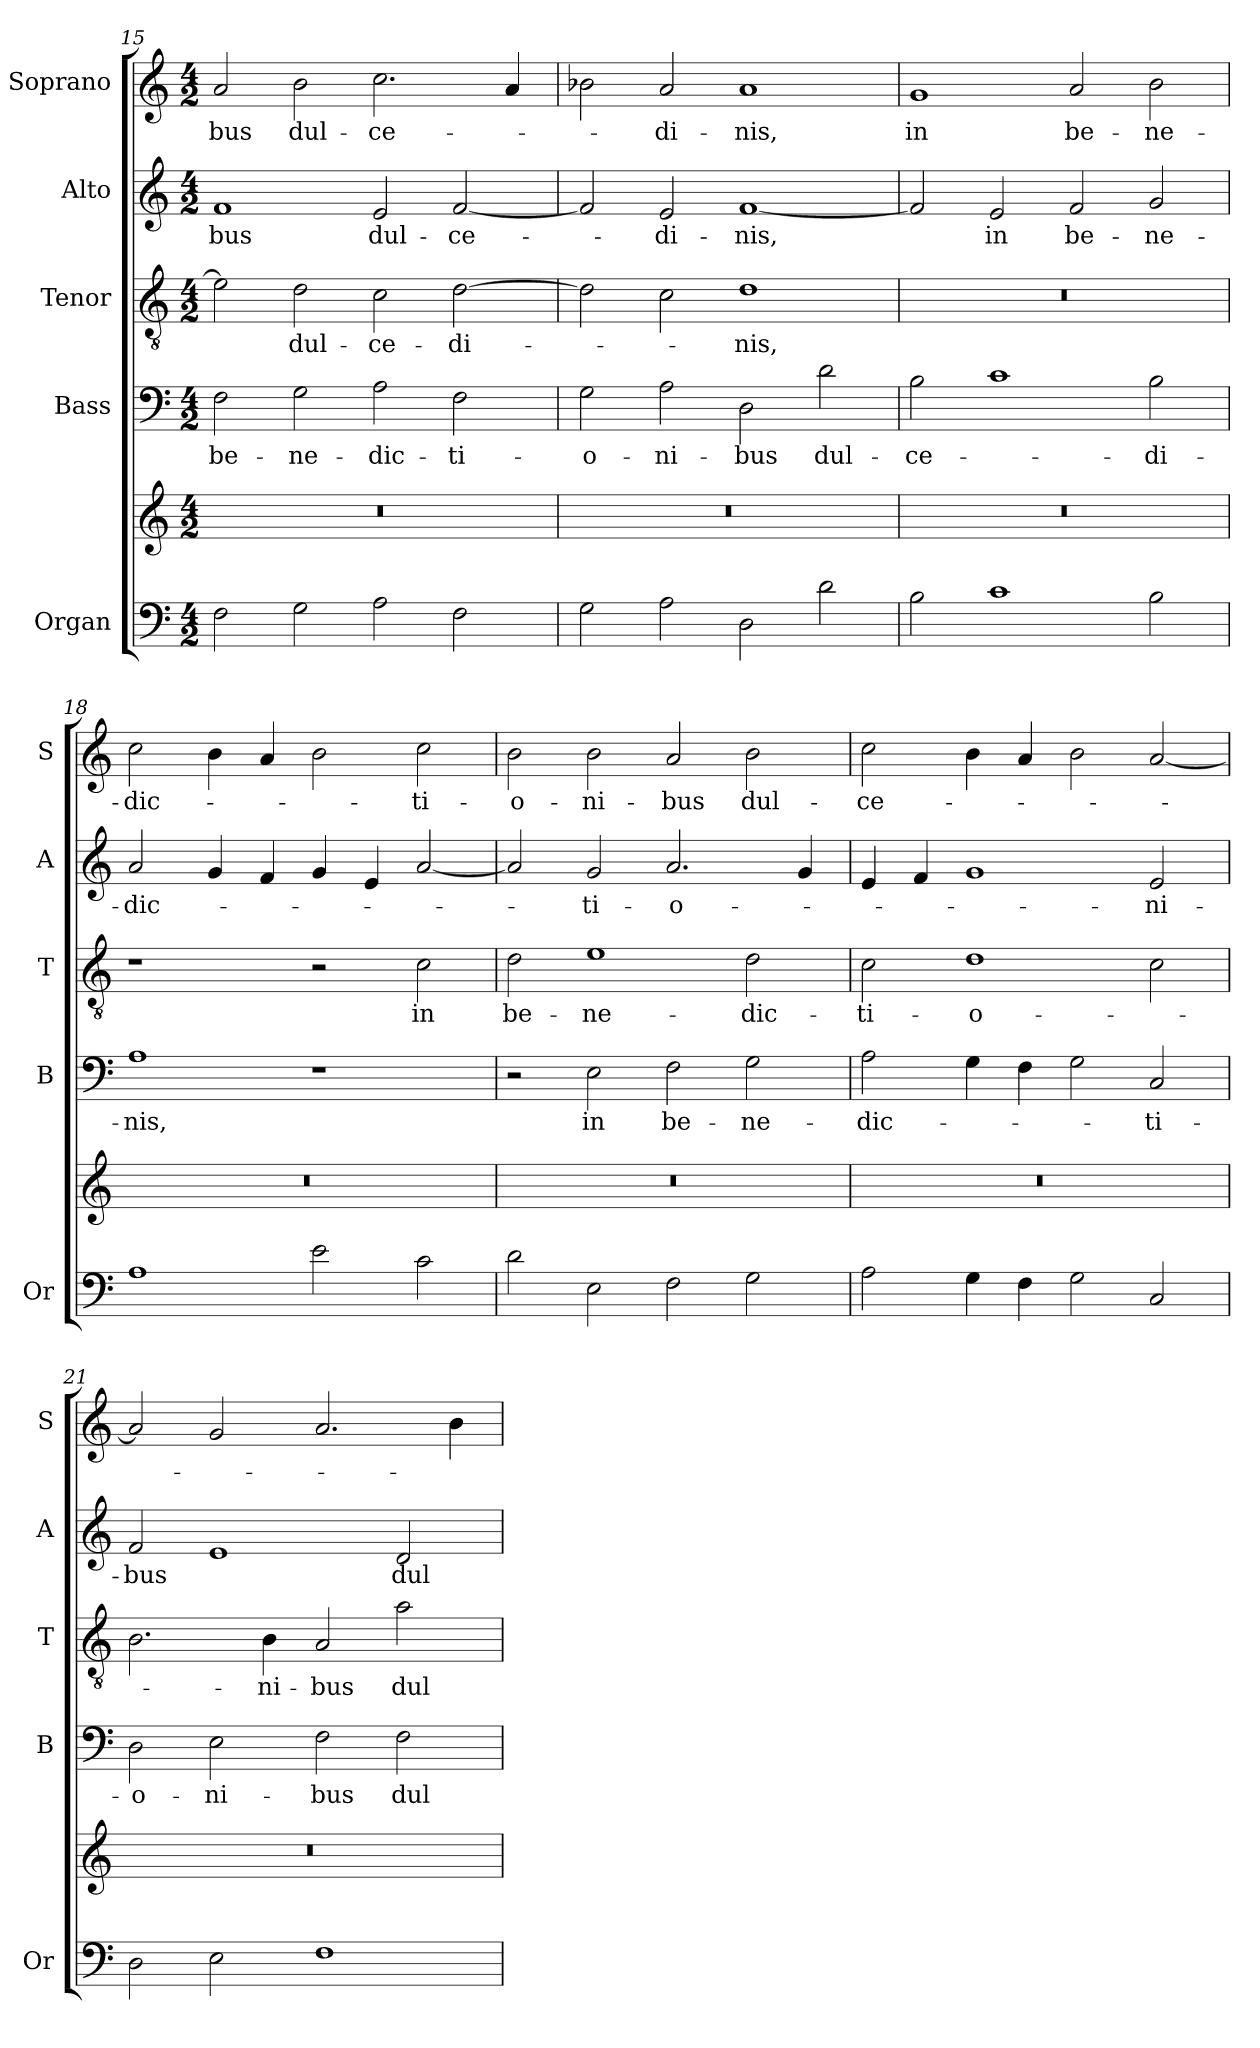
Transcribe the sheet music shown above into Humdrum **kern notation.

**kern	**kern	**kern	**text	**kern	**text	**kern	**text	**kern	**text
*part5	*part5	*part4	*part4	*part3	*part3	*part2	*part2	*part1	*part1
*staff6	*staff5	*staff4	*staff4	*staff3	*staff3	*staff2	*staff2	*staff1	*staff1
*I"Organ	*	*I"Bass	*	*I"Tenor	*	*I"Alto	*	*I"Soprano	*
*I'Or	*	*I'B	*	*I'T	*	*I'A	*	*I'S	*
*clefF4	*clefG2	*clefF4	*	*clefGv2	*	*clefG2	*	*clefG2	*
*k[]	*k[]	*k[]	*	*k[]	*	*k[]	*	*k[]	*
*M4/2	*M4/2	*M4/2	*	*M4/2	*	*M4/2	*	*M4/2	*
=15	=15	=15	=15	=15	=15	=15	=15	=15	=15
!	!	!	!LO:LY:b	!	!	!	!LO:LY:b	!	!LO:LY:b
2F\	0r	2F\	be-	2e\]	.	1f	-bus	2a/	-bus
!	!	!	!LO:LY:b	!	!LO:LY:b	!	!	!	!LO:LY:b
2G\	.	2G\	-ne-	2d\	dul-	.	.	2b\	dul-
!	!	!	!LO:LY:b	!	!LO:LY:b	!	!LO:LY:b	!	!LO:LY:b
2A\	.	2A\	-dic-	2c\	-ce-	2e/	dul-	2.cc\	-ce-
!	!	!	!LO:LY:b	!	!LO:LY:b	!	!LO:LY:b	!	!
2F\	.	2F\	-ti-	[2d\	-di-	[2f/	-ce-	.	.
.	.	.	.	.	.	.	.	4a/	.
=16	=16	=16	=16	=16	=16	=16	=16	=16	=16
!	!	!	!LO:LY:b	!	!	!	!	!	!
2G\	0r	2G\	-o-	2d\]	.	2f/]	.	2b-X\	.
!	!	!	!LO:LY:b	!	!	!	!LO:LY:b	!	!LO:LY:b
2A\	.	2A\	-ni-	2c\	.	2e/	-di-	2a/	-di-
!	!	!	!LO:LY:b	!	!LO:LY:b	!	!LO:LY:b	!	!LO:LY:b
2D\	.	2D\	-bus	1d	-nis,	[1f	-nis,	1a	-nis,
!	!	!	!LO:LY:b	!	!	!	!	!	!
2d\	.	2d\	dul-	.	.	.	.	.	.
!!LO:LB:g=z
=17	=17	=17	=17	=17	=17	=17	=17	=17	=17
!	!	!	!LO:LY:b	!	!	!	!	!	!LO:LY:b
2B\	0r	2B\	-ce-	0r	.	2f/]	.	1g	in
!	!	!	!	!	!	!	!LO:LY:b	!	!
1c	.	1c	.	.	.	2e/	in	.	.
!	!	!	!	!	!	!	!LO:LY:b	!	!LO:LY:b
.	.	.	.	.	.	2f/	be-	2a/	be-
!	!	!	!LO:LY:b	!	!	!	!LO:LY:b	!	!LO:LY:b
2B\	.	2B\	-di-	.	.	2g/	-ne-	2b\	-ne-
=18	=18	=18	=18	=18	=18	=18	=18	=18	=18
!	!	!	!LO:LY:b	!	!	!	!LO:LY:b	!	!LO:LY:b
1A	0r	1A	-nis,	1r	.	2a/	-dic-	2cc\	-dic-
.	.	.	.	.	.	4g/	.	4b\	.
.	.	.	.	.	.	4f/	.	4a/	.
2e\	.	1r	.	2r	.	4g/	.	2b\	.
.	.	.	.	.	.	4e/	.	.	.
!	!	!	!	!	!LO:LY:b	!	!	!	!LO:LY:b
2c\	.	.	.	2c\	in	[2a/	.	2cc\	-ti-
=19	=19	=19	=19	=19	=19	=19	=19	=19	=19
!	!	!	!	!	!LO:LY:b	!	!	!	!LO:LY:b
2d\	0r	2r	.	2d\	be-	2a/]	.	2b\	-o-
!	!	!	!LO:LY:b	!	!LO:LY:b	!	!LO:LY:b	!	!LO:LY:b
2E\	.	2E\	in	1e	-ne-	2g/	-ti-	2b\	-ni-
!	!	!	!LO:LY:b	!	!	!	!LO:LY:b	!	!LO:LY:b
2F\	.	2F\	be-	.	.	2.a/	-o-	2a/	-bus
!	!	!	!LO:LY:b	!	!LO:LY:b	!	!	!	!LO:LY:b
2G\	.	2G\	-ne-	2d\	-dic-	.	.	2b\	dul-
.	.	.	.	.	.	4g/	.	.	.
=20	=20	=20	=20	=20	=20	=20	=20	=20	=20
!	!	!	!LO:LY:b	!	!LO:LY:b	!	!	!	!LO:LY:b
2A\	0r	2A\	-dic-	2c\	-ti-	4e/	.	2cc\	-ce-
.	.	.	.	.	.	4f/	.	.	.
!	!	!	!	!	!LO:LY:b	!	!	!	!
4G\	.	4G\	.	1d	-o-	1g	.	4b\	.
4F\	.	4F\	.	.	.	.	.	4a/	.
2G\	.	2G\	.	.	.	.	.	2b\	.
!	!	!	!LO:LY:b	!	!	!	!LO:LY:b	!	!
2C/	.	2C/	-ti-	2c\	.	2e/	-ni-	[2a/	.
=21	=21	=21	=21	=21	=21	=21	=21	=21	=21
!	!	!	!LO:LY:b	!	!	!	!LO:LY:b	!	!
2D\	0r	2D\	-o-	2.B\	.	2f/	-bus	2a/]	.
!	!	!	!LO:LY:b	!	!	!	!	!	!
2E\	.	2E\	-ni-	.	.	1e	.	2g/	.
!	!	!	!	!	!LO:LY:b	!	!	!	!
.	.	.	.	4B\	-ni-	.	.	.	.
!	!	!	!LO:LY:b	!	!LO:LY:b	!	!	!	!
1F	.	2F\	-bus	2A/	-bus	.	.	2.a/	.
!	!	!	!LO:LY:b	!	!LO:LY:b	!	!LO:LY:b	!	!
.	.	2F\	dul-	2a\	dul-	2d/	dul-	.	.
.	.	.	.	.	.	.	.	4b\	.
=	=	=	=	=	=	=	=	=	=
*-	*-	*-	*-	*-	*-	*-	*-	*-	*-
